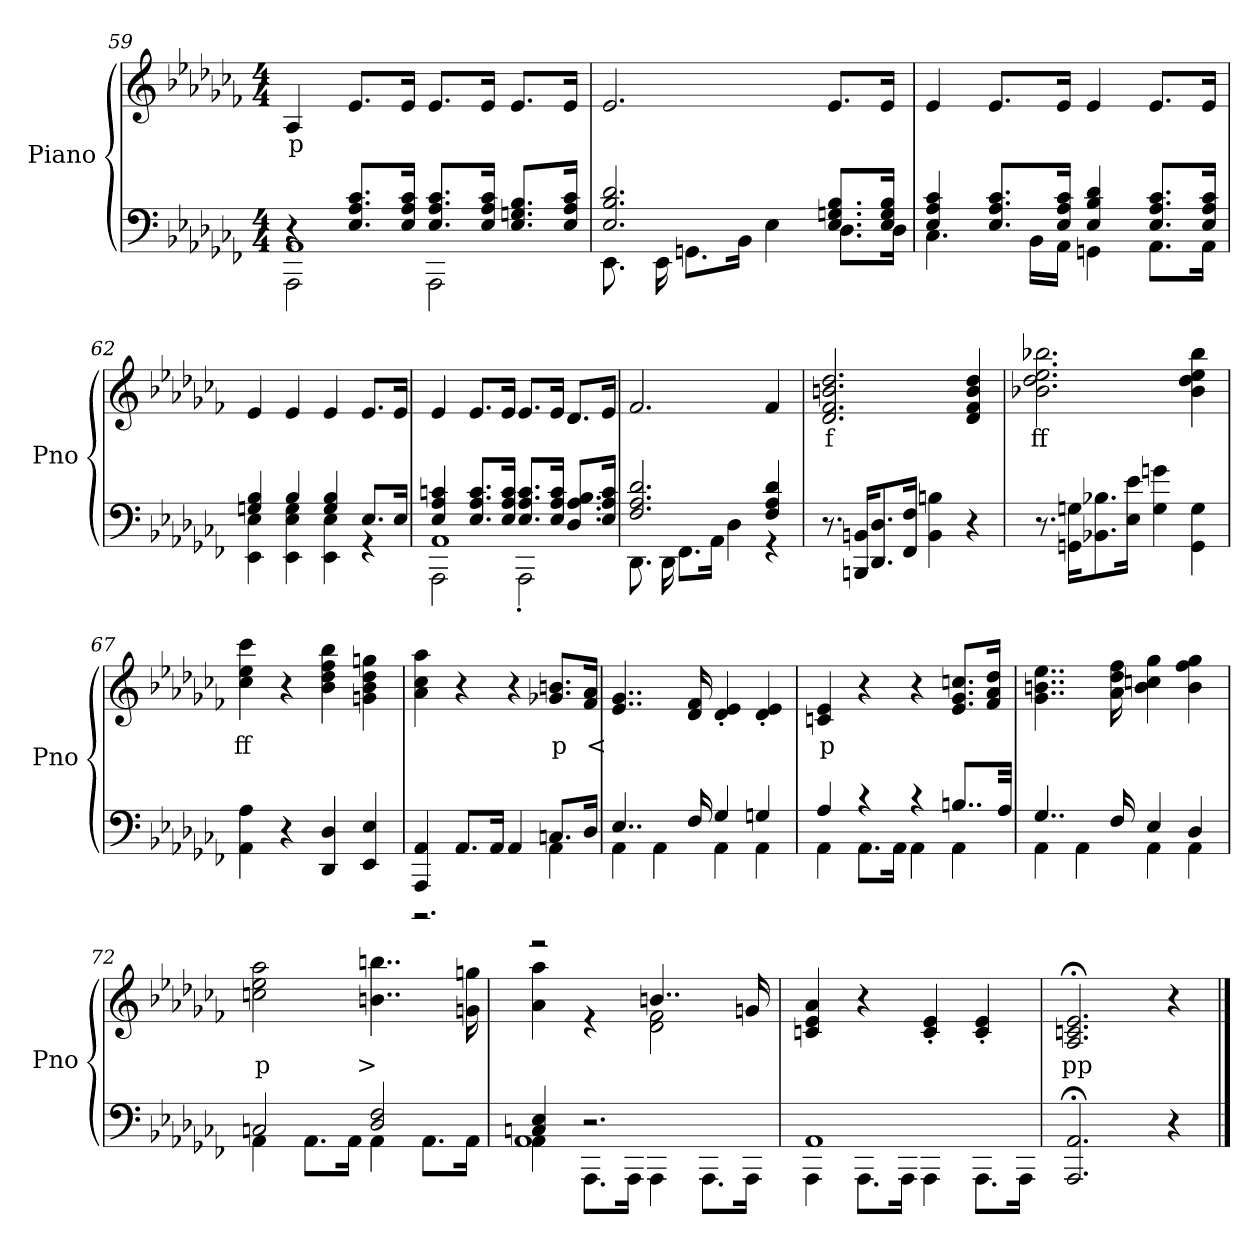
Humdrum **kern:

**kern	**kern	**text
*part2	*part1	*part1
*staff2	*staff1	*staff1
*I"Piano	*I"Piano	*
*I'Pno	*I'Pno	*
*clefF4	*clefG2	*
*k[b-e-a-d-g-c-f-]	*k[b-e-a-d-g-c-f-]	*
*M4/4	*M4/4	*
=59	=59	=59
*^	*	*
*	*^	*	*
!	!	!	!	!LO:LY:b
4r	2AAA-\	1AA-	4A-/	p
8.E-/ 8.A-/ 8.c-/L	.	.	8.e-/L	.
16E-/ 16A-/ 16c-/Jk	.	.	16e-/Jk	.
8.E-/ 8.A-/ 8.c-/L	2AAA-\	.	8.e-/L	.
16E-/ 16A-/ 16c-/Jk	.	.	16e-/Jk	.
8.E-/ 8.Gn/ 8.B-/L	.	.	8.e-/L	.
16E-/ 16A-/ 16c-/Jk	.	.	16e-/Jk	.
*	*v	*v	*	*
!!LO:LB:g=z
=60	=60	=60	=60
2.E-/ 2.B-/ 2.d-/	8.EE-\	2.e-/	.
.	16EE-\	.	.
.	8.GGn\L	.	.
.	16BB-\Jk	.	.
.	4E-\	.	.
8.E-/ 8.Gn/ 8.B-/L	8.D-\L	8.e-/L	.
16E-/ 16G/ 16B-/Jk	16D-\Jk	16e-/Jk	.
=61	=61	=61	=61
4E-/ 4A-/ 4c-/	4.C-\	4e-/	.
8.E-/ 8.A-/ 8.c-/L	.	8.e-/L	.
.	16BB-\LL	.	.
16E-/ 16A-/ 16c-/Jk	16AA-\JJ	16e-/Jk	.
4E-/ 4B-/ 4d-/	4GGn\	4e-/	.
8.E-/ 8.A-/ 8.c-/L	8.AA-\L	8.e-/L	.
16E-/ 16A-/ 16c-/Jk	16AA-\Jk	16e-/Jk	.
=62	=62	=62	=62
4Gn/ 4B-/	4EE-\ 4E-\	4e-/	.
4B-/	4EE-\ 4E-\ 4G\	4e-/	.
4G/ 4B-/	4EE-\ 4E-\	4e-/	.
8.E-/L	4r	8.e-/L	.
16E-/Jk	.	16e-/Jk	.
=63	=63	=63	=63
*	*^	*	*
4E-/ 4A-/ 4cn/	2AAA-\	1AA-	4e-/	.
8.E-/ 8.A-/ 8.c/L	.	.	8.e-/L	.
16E-/ 16A-/ 16c/Jk	.	.	16e-/Jk	.
8.E-/ 8.A-/ 8.c/L	2AAA-'\	.	8.e-/L	.
16E-/ 16A-/ 16c/Jk	.	.	16e-/Jk	.
8.D-/ 8.A-/ 8.B-/L	.	.	8.d-/L	.
16E-/ 16A-/ 16c/Jk	.	.	16e-/Jk	.
*	*v	*v	*	*
!!LO:LB:g=z
=64	=64	=64	=64
2.F-/ 2.A-/ 2.d-/	8.DD-\	2.f-/	.
.	16DD-\	.	.
.	8.FF-\L	.	.
.	16AA-\Jk	.	.
.	4D-\	.	.
4F-/ 4A-/ 4d-/	4r	4f-/	.
=65	=65	=65	=65
!	!	!	!LO:LY:b
*v	*v	*	*
8.r	2.d-/ 2.f-/ 2.bn/ 2.dd-/	f
16BBBn/ 16BBn/KL	.	.
8.DD-/ 8.D-/	.	.
16FF-/ 16F-/Jk	.	.
4BB\ 4Bn\	.	.
4r	4d-/ 4f-/ 4b/ 4dd-/	.
=66	=66	=66
!	!	!LO:LY:b
8.r	2.b-X\ 2.dd-\ 2.ee-\ 2.bb-X\	ff
16GGn\ 16Gn\KL	.	.
8.BB-X\ 8.B-X\	.	.
16E-\ 16e-\Jk	.	.
4G\ 4gn\	.	.
4GG\ 4G\	4b-\ 4dd-\ 4ee-\ 4bb-\	.
=67	=67	=67
!	!	!LO:LY:b
4AA-\ 4A-\	4cc-\ 4ee-\ 4ccc-\	ff
4r	4r	.
4DD-/ 4D-/	4b-\ 4dd-\ 4ff-\ 4bb-\	.
4EE-/ 4E-/	4gn\ 4b-\ 4dd-\ 4ggn\	.
=68	=68	=68
*^	*	*
4AAA-/ 4AA-/	2.r	4a-\ 4cc-\ 4aa-\	.
!	!	!	!LO:LY:b
8.AA-/L	.	4r	p
16AA-/Jk	.	.	.
4AA-/	.	4r	.
!	!	!	!LO:LY:b
8.Cn/L	4AA-\	8.g-X/ 8.bn/L	p
!	!	!	!LO:LY:b
16D-/Jk	.	16f-/ 16a-/Jk	<
!!LO:LB:g=z
=69	=69	=69	=69
4..E-/	4AA-\	4..e-/ 4..g-/	.
.	4AA-\	.	.
16F-/	.	16d-/ 16f-/	.
4G-/	4AA-\	4d-/' 4e-/'	.
4Gn/	4AA-\	4d-/' 4e-/'	.
=70	=70	=70	=70
!	!	!	!LO:LY:b
4A-/	4AA-\	4cn/ 4e-/	p
4r	8.AA-\L	4r	.
.	16AA-\Jk	.	.
4r	4AA-\	4r	.
8..Bn/L	4AA-\	8.e-/ 8.g-/ 8.ccn/L	.
.	.	16f-/ 16a-/ 16dd-/Jk	.
32A-/Jkk	.	.	.
=71	=71	=71	=71
4..G-/	4AA-\	4..g-\ 4..bn\ 4..ee-\	.
.	4AA-\	.	.
16F-/	.	16a-\ 16dd-\ 16ff-\	.
4E-/	4AA-\	4b\ 4ccn\ 4gg-\	.
4D-/	4AA-\	4b\ 4ff-\ 4gg-\	.
=72	=72	=72	=72
!	!	!	!LO:LY:b
2Cn/	4AA-\	2ccn\ 2ee-\ 2aa-\	p
.	8.AA-\L	.	.
.	16AA-\Jk	.	.
!	!	!	!LO:LY:b
2D-/ 2F-/	4AA-\	4..bn\ 4..bbn\	>
.	8.AA-\L	.	.
.	16AA-\Jk	16gn\ 16ggn\	.
=73	=73	=73	=73
*	*^	*^	*
4Cn/ 4E-/	4AA-\	1AA-	2r	4a-\ 4aa-\	.
2.r	8.AAA-\L	.	.	4r	.
.	16AAA-\Jk	.	.	.	.
.	4AAA-\	.	4..bn/	2d-\ 2f-\	.
.	8.AAA-\L	.	.	.	.
.	16AAA-\Jk	.	16gn/	.	.
*	*v	*v	*	*	*
*	*	*v	*v	*
!!LO:LB:g=z
=74	=74	=74	=74
1AA-	4AAA-\	4cn/ 4e-/ 4a-/	.
.	8.AAA-\L	4r	.
.	16AAA-\Jk	.	.
.	4AAA-\	4c/' 4e-/'	.
.	8.AAA-\L	4c/' 4e-/'	.
.	16AAA-\Jk	.	.
=75	=75	=75	=75
!	!	!	!LO:LY:b
*v	*v	*	*
2.AAA-/;< 2.AA-/;<	2.A-/;< 2.cn/;< 2.e-/;<	pp
4r	4r	.
==	==	==
*-	*-	*-
